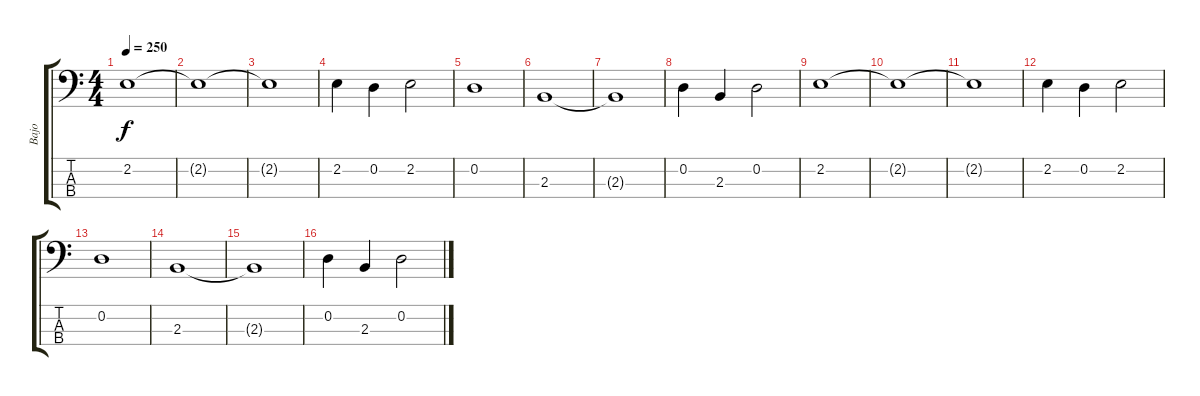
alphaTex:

\track ("Bajo" "Bajo") {instrument electricbassfinger}
\staff {score tabs}
\tuning (G2 D2 A1 E1) {hide}
\ts (4 4)
\tempo 250
\clef f4
\ks c
2.2.1{dy f} |
2.2{t}.1 |
2.2{t}.1 |
2.2.4 0.2.4 2.2.2 |
0.2.1 |
2.3.1 |
2.3{t}.1 |
0.2.4 2.3.4 0.2.2 |
2.2.1 |
2.2{t}.1 |
2.2{t}.1 |
2.2.4 0.2.4 2.2.2 |
0.2.1 |
2.3.1 |
2.3{t}.1 |
0.2.4 2.3.4 0.2.2
